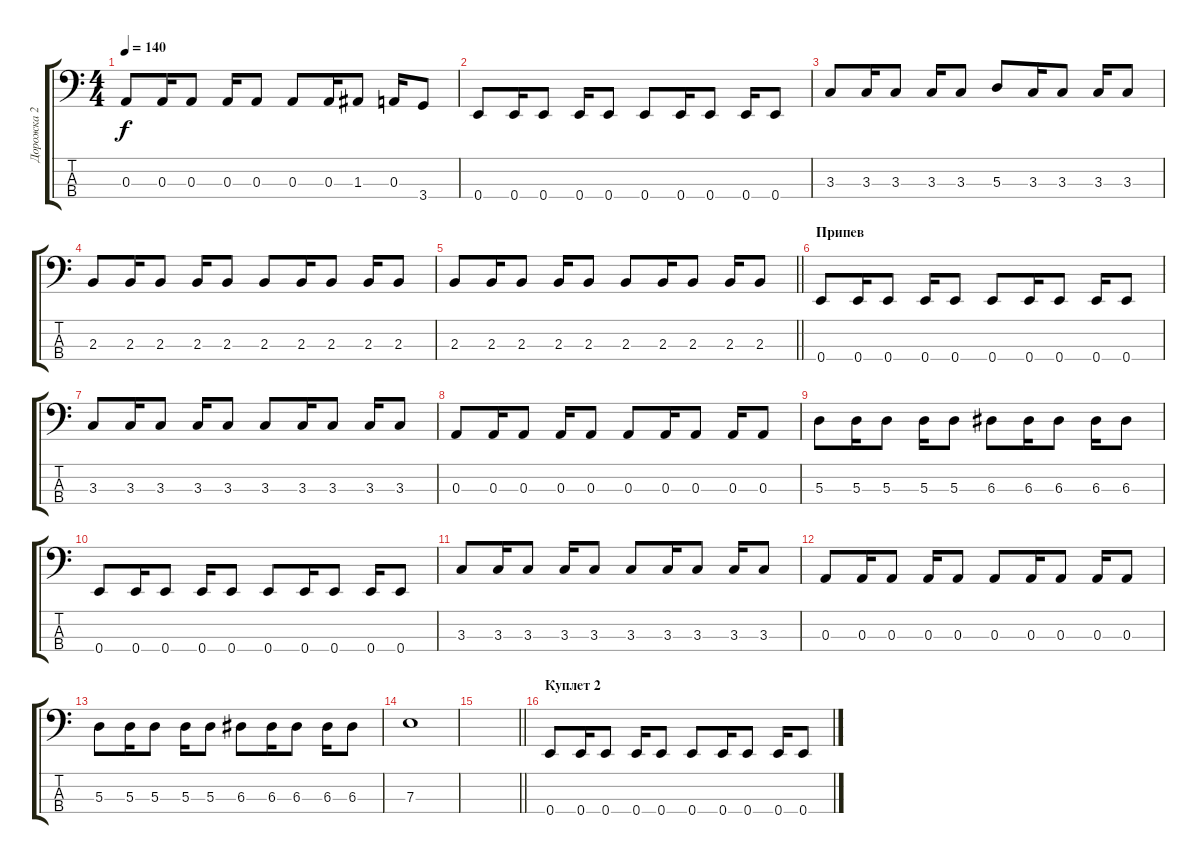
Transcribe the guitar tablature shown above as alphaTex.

\track ("Дорожка 2" "Дорожка 2") {instrument electricbassfinger}
\staff {score tabs}
\tuning (G2 D2 A1 E1) {hide}
\ts (4 4)
\tempo 140
\clef f4
\ks c
0.3.8{dy f} 0.3.16 0.3.8 0.3.16 0.3.8 0.3.8 0.3.16 1.3.8 0.3.16 3.4.8 |
0.4.8 0.4.16 0.4.8 0.4.16 0.4.8 0.4.8 0.4.16 0.4.8 0.4.16 0.4.8 |
3.3.8 3.3.16 3.3.8 3.3.16 3.3.8 5.3.8 3.3.16 3.3.8 3.3.16 3.3.8 |
2.3.8 2.3.16 2.3.8 2.3.16 2.3.8 2.3.8 2.3.16 2.3.8 2.3.16 2.3.8 |
\barLineRight lightlight
2.3.8 2.3.16 2.3.8 2.3.16 2.3.8 2.3.8 2.3.16 2.3.8 2.3.16 2.3.8 |
\section ("" "Припев")
0.4.8 0.4.16 0.4.8 0.4.16 0.4.8 0.4.8 0.4.16 0.4.8 0.4.16 0.4.8 |
3.3.8 3.3.16 3.3.8 3.3.16 3.3.8 3.3.8 3.3.16 3.3.8 3.3.16 3.3.8 |
0.3.8 0.3.16 0.3.8 0.3.16 0.3.8 0.3.8 0.3.16 0.3.8 0.3.16 0.3.8 |
5.3.8 5.3.16 5.3.8 5.3.16 5.3.8 6.3.8 6.3.16 6.3.8 6.3.16 6.3.8 |
0.4.8 0.4.16 0.4.8 0.4.16 0.4.8 0.4.8 0.4.16 0.4.8 0.4.16 0.4.8 |
3.3.8 3.3.16 3.3.8 3.3.16 3.3.8 3.3.8 3.3.16 3.3.8 3.3.16 3.3.8 |
0.3.8 0.3.16 0.3.8 0.3.16 0.3.8 0.3.8 0.3.16 0.3.8 0.3.16 0.3.8 |
5.3.8 5.3.16 5.3.8 5.3.16 5.3.8 6.3.8 6.3.16 6.3.8 6.3.16 6.3.8 |
7.3.1 |
\barLineRight lightlight
|
\section ("" "Куплет 2")
0.4.8 0.4.16 0.4.8 0.4.16 0.4.8 0.4.8 0.4.16 0.4.8 0.4.16 0.4.8
